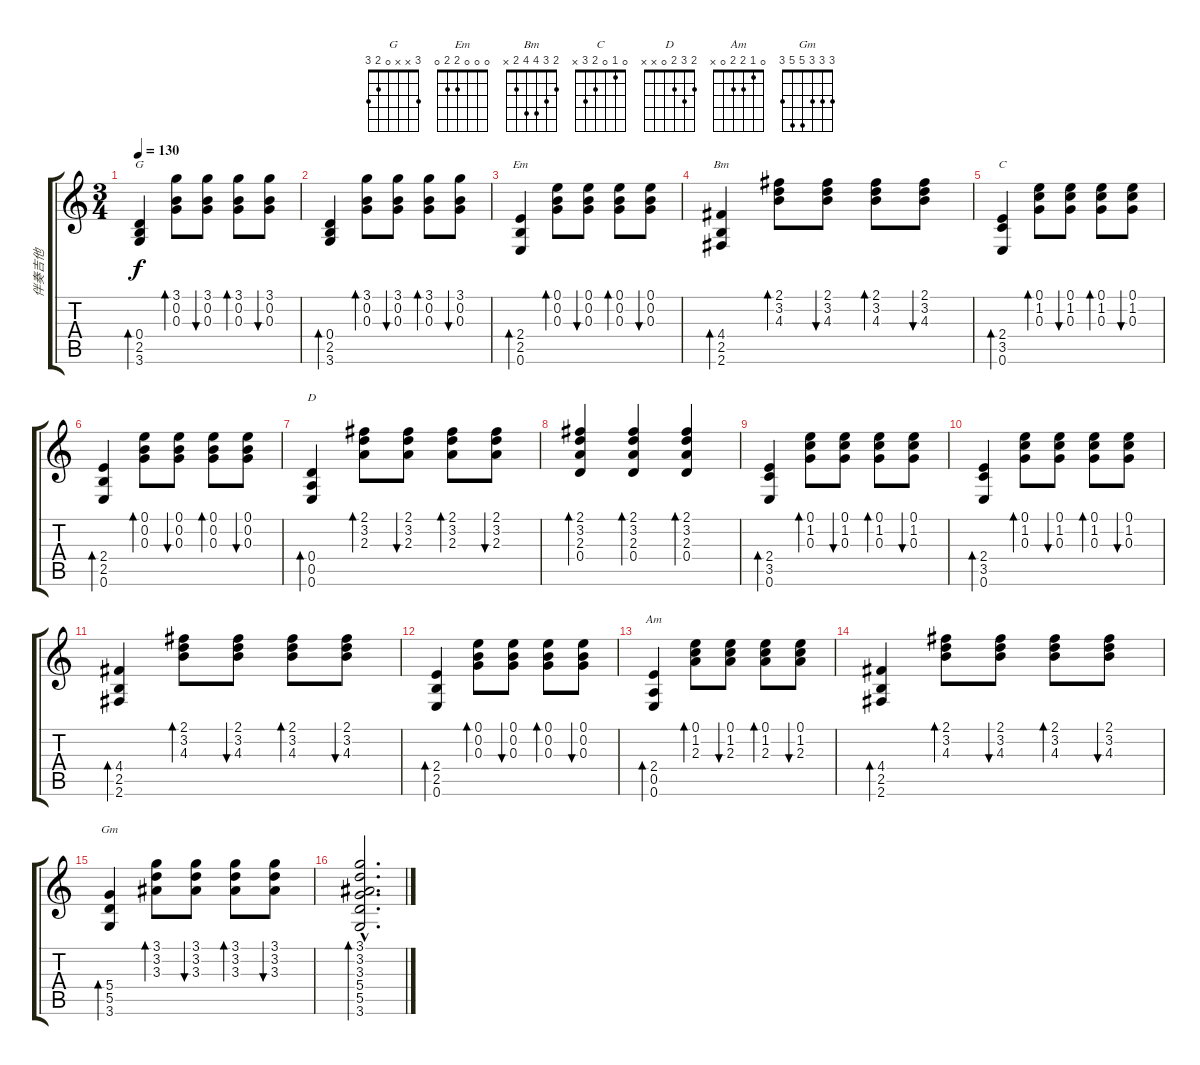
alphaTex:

\track ("伴奏吉他" "伴奏吉他") {instrument acousticguitarsteel}
\staff {score tabs}
\tuning (E4 B3 G3 D3 A2 E2) {hide}
\chord ("G" 3 x x 0 2 3)
\chord ("Em" 0 0 0 2 2 0)
\chord ("Bm" 2 3 4 4 2 x)
\chord ("C" 0 1 0 2 3 x)
\chord ("D" 2 3 2 0 x x)
\chord ("Am" 0 1 2 2 0 x)
\chord ("Gm" 3 3 3 5 5 3)
\ts (3 4)
\tempo 130
\clef g2
\ks c
(0.4 2.5 3.6).4{bd 60 ch "G" dy f} (3.1 0.2 0.3).8{bd 60} (3.1 0.2 0.3).8{bu 60} (3.1 0.2 0.3).8{bd 60} (3.1 0.2 0.3).8{bu 60} |
(0.4 2.5 3.6).4{bd 60} (3.1 0.2 0.3).8{bd 60} (3.1 0.2 0.3).8{bu 60} (3.1 0.2 0.3).8{bd 60} (3.1 0.2 0.3).8{bu 60} |
(2.4 2.5 0.6).4{bd 60 ch "Em"} (0.1 0.2 0.3).8{bd 60} (0.1 0.2 0.3).8{bu 60} (0.1 0.2 0.3).8{bd 60} (0.1 0.2 0.3).8{bu 60} |
(4.4 2.5 2.6).4{bd 60 ch "Bm"} (2.1 3.2 4.3).8{bd 60} (2.1 3.2 4.3).8{bu 60} (2.1 3.2 4.3).8{bd 60} (2.1 3.2 4.3).8{bu 60} |
(2.4 3.5 0.6).4{bd 60 ch "C"} (0.1 1.2 0.3).8{bd 60} (0.1 1.2 0.3).8{bu 60} (0.1 1.2 0.3).8{bd 60} (0.1 1.2 0.3).8{bu 60} |
(2.4 2.5 0.6).4{bd 60} (0.1 0.2 0.3).8{bd 60} (0.1 0.2 0.3).8{bu 60} (0.1 0.2 0.3).8{bd 60} (0.1 0.2 0.3).8{bu 60} |
(0.4 0.5 0.6).4{bd 60 ch "D"} (2.1 3.2 2.3).8{bd 60} (2.1 3.2 2.3).8{bu 60} (2.1 3.2 2.3).8{bd 60} (2.1 3.2 2.3).8{bu 60} |
(2.1 3.2 2.3 0.4).4{bd 60} (2.1 3.2 2.3 0.4).4{bd 60} (2.1 3.2 2.3 0.4).4{bd 60} |
(2.4 3.5 0.6).4{bd 60} (0.1 1.2 0.3).8{bd 60} (0.1 1.2 0.3).8{bu 60} (0.1 1.2 0.3).8{bd 60} (0.1 1.2 0.3).8{bu 60} |
(2.4 3.5 0.6).4{bd 60} (0.1 1.2 0.3).8{bd 60} (0.1 1.2 0.3).8{bu 60} (0.1 1.2 0.3).8{bd 60} (0.1 1.2 0.3).8{bu 60} |
(4.4 2.5 2.6).4{bd 60} (2.1 3.2 4.3).8{bd 60} (2.1 3.2 4.3).8{bu 60} (2.1 3.2 4.3).8{bd 60} (2.1 3.2 4.3).8{bu 60} |
(2.4 2.5 0.6).4{bd 60} (0.1 0.2 0.3).8{bd 60} (0.1 0.2 0.3).8{bu 60} (0.1 0.2 0.3).8{bd 60} (0.1 0.2 0.3).8{bu 60} |
(2.4 0.5 0.6).4{bd 60 ch "Am"} (0.1 1.2 2.3).8{bd 60} (0.1 1.2 2.3).8{bu 60} (0.1 1.2 2.3).8{bd 60} (0.1 1.2 2.3).8{bu 60} |
(4.4 2.5 2.6).4{bd 60} (2.1 3.2 4.3).8{bd 60} (2.1 3.2 4.3).8{bu 60} (2.1 3.2 4.3).8{bd 60} (2.1 3.2 4.3).8{bu 60} |
(5.4 5.5 3.6).4{bd 60 ch "Gm"} (3.1 3.2 3.3).8{bd 60} (3.1 3.2 3.3).8{bu 60} (3.1 3.2 3.3).8{bd 60} (3.1 3.2 3.3).8{bu 60} |
(3.1{hac} 3.2{hac} 3.3{hac} 5.4{hac} 5.5{hac} 3.6{hac}).2{d bd 480}
